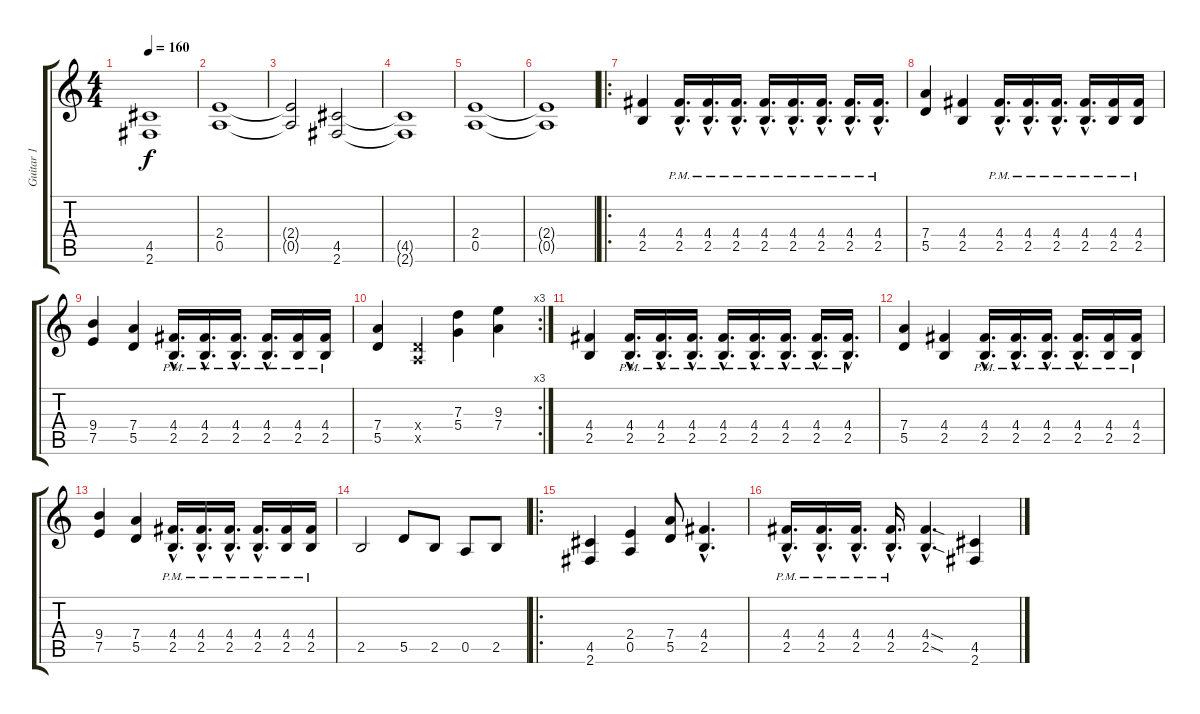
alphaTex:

\track ("Guitar 1" "Guitar 1") {instrument distortionguitar}
\staff {score tabs}
\tuning (E4 B3 G3 D3 A2 E2) {hide}
\ts (4 4)
\tempo 160
\clef g2
\ks c
(4.5{t} 2.6{t}).1{dy f} |
(2.4 0.5).1 |
(2.4{t} 0.5{t}).2 (4.5 2.6).2 |
(4.5{t} 2.6{t}).1 |
(2.4 0.5).1 |
(2.4{t} 0.5{t}).1 |
\ro
(4.4 2.5).4 (4.4{hac pm} 2.5{hac pm}).16{d} (4.4{hac pm} 2.5{hac pm}).16{d} (4.4{hac pm} 2.5{hac pm}).16{d} (4.4{hac pm} 2.5{hac pm}).16{d} (4.4{hac pm} 2.5{hac pm}).16{d} (4.4{hac pm} 2.5{hac pm}).16{d} (4.4{hac pm} 2.5{hac pm}).16{d} (4.4{hac pm} 2.5{hac pm}).16{d} |
(7.4 5.5).4 (4.4 2.5).4 (4.4{hac pm} 2.5{hac pm}).16{d} (4.4{hac pm} 2.5{hac pm}).16{d} (4.4{hac pm} 2.5{hac pm}).16{d} (4.4{hac pm} 2.5{hac pm}).16{d} (4.4{pm} 2.5{pm}).16 (4.4{pm} 2.5{pm}).16 |
(9.4 7.5).4 (7.4 5.5).4 (4.4{hac pm} 2.5{hac pm}).16{d} (4.4{hac pm} 2.5{hac pm}).16{d} (4.4{hac pm} 2.5{hac pm}).16{d} (4.4{hac pm} 2.5{hac pm}).16{d} (4.4{pm} 2.5{pm}).16 (4.4{pm} 2.5{pm}).16 |
\rc 3
(7.4 5.5).4 (0.4{x} 0.5{x}).4 (7.3 5.4).4 (9.3 7.4).4 |
(4.4 2.5).4 (4.4{hac pm} 2.5{hac pm}).16{d} (4.4{hac pm} 2.5{hac pm}).16{d} (4.4{hac pm} 2.5{hac pm}).16{d} (4.4{hac pm} 2.5{hac pm}).16{d} (4.4{hac pm} 2.5{hac pm}).16{d} (4.4{hac pm} 2.5{hac pm}).16{d} (4.4{hac pm} 2.5{hac pm}).16{d} (4.4{hac pm} 2.5{hac pm}).16{d} |
(7.4 5.5).4 (4.4 2.5).4 (4.4{hac pm} 2.5{hac pm}).16{d} (4.4{hac pm} 2.5{hac pm}).16{d} (4.4{hac pm} 2.5{hac pm}).16{d} (4.4{hac pm} 2.5{hac pm}).16{d} (4.4{pm} 2.5{pm}).16 (4.4{pm} 2.5{pm}).16 |
(9.4 7.5).4 (7.4 5.5).4 (4.4{hac pm} 2.5{hac pm}).16{d} (4.4{hac pm} 2.5{hac pm}).16{d} (4.4{hac pm} 2.5{hac pm}).16{d} (4.4{hac pm} 2.5{hac pm}).16{d} (4.4{pm} 2.5{pm}).16 (4.4{pm} 2.5{pm}).16 |
2.5.2 5.5.8 2.5.8 0.5.8 2.5.8 |
\ro
(4.5 2.6).4 (2.4 0.5).4 (7.4 5.5).8 (4.4{hac} 2.5{hac}).4{d} |
(4.4{hac pm} 2.5{hac pm}).16{d} (4.4{hac pm} 2.5{hac pm}).16{d} (4.4{hac pm} 2.5{hac pm}).16{d} (4.4{hac pm} 2.5{hac pm}).16{d} (4.4{sod hac} 2.5{sod hac}).4{d} (4.5 2.6).4
